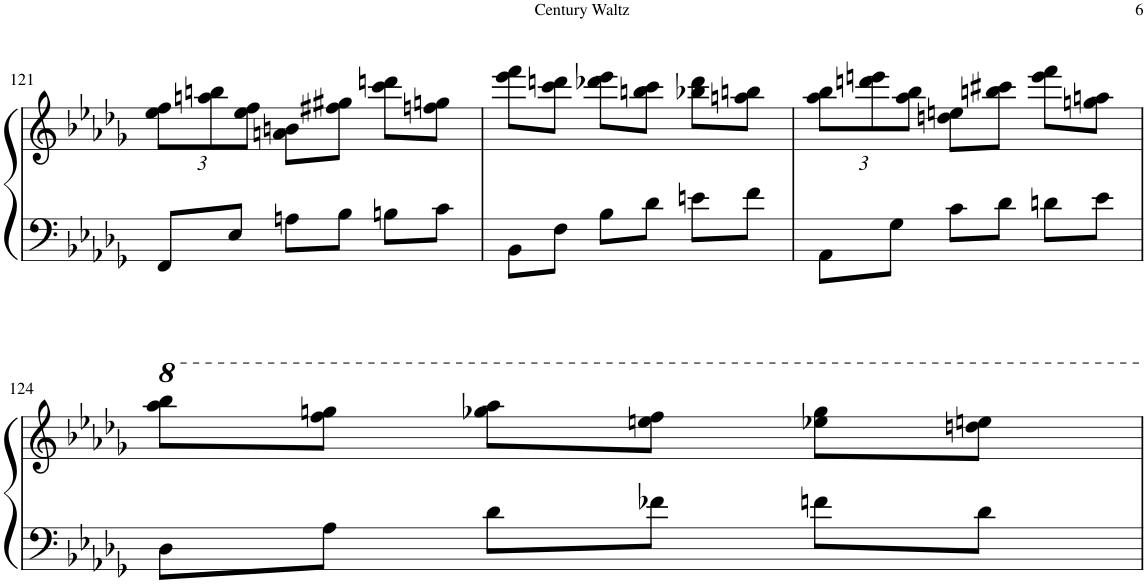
**kern	**kern
*part1	*part1
*staff2	*staff1
*I"Piano	*
*I'Pno.	*
!!LO:PB:g=z
*clefF4	*clefG2
*k[b-e-a-d-g-]	*k[b-e-a-d-g-]
*M3/4	*M3/4
*	*Xbrackettup
=121	=121
8FF/L	12ee-\ 12ff\L
.	12aan\ 12bbn\
8E-/J	.
.	12ee-\ 12ff\J
8An\L	8an\ 8bn\L
8B-\J	8ff#X\ 8gg#X\J
8Bn\L	8ccc\ 8dddn\L
8c\J	8ffn\ 8ggn\J
=122	=122
8BB-\L	8eee-\ 8fff\L
8F\J	8ccc\ 8dddn\J
8B-\L	8ddd-X\ 8eee-\L
8d-\J	8bbn\ 8ccc\J
8en\L	8bb-X\ 8ddd-\L
8f\J	8aan\ 8bbn\J
=123	=123
8AA-\L	12aa-\ 12bb-\L
.	12dddn\ 12eeen\
8G-\J	.
.	12aa-\ 12bb-\J
8c\L	8ddn\ 8een\L
8d-\J	8bbn\ 8ccc#X\J
8dn\L	8eee\ 8fff\L
8e-\J	8ggn\ 8aan\J
!!LO:LB:g=z
=124	=124
8D-\L	8aaa-\ 8bbb-\L
8A-\J	8fff\ 8gggn\J
8d-\L	8ggg-X\ 8aaa-\L
8f-X\J	8eeen\ 8fff\J
8fn\L	8eee-X\ 8ggg-\L
8d-\J	8dddn\ 8eeen\J
=	=
*-	*-
